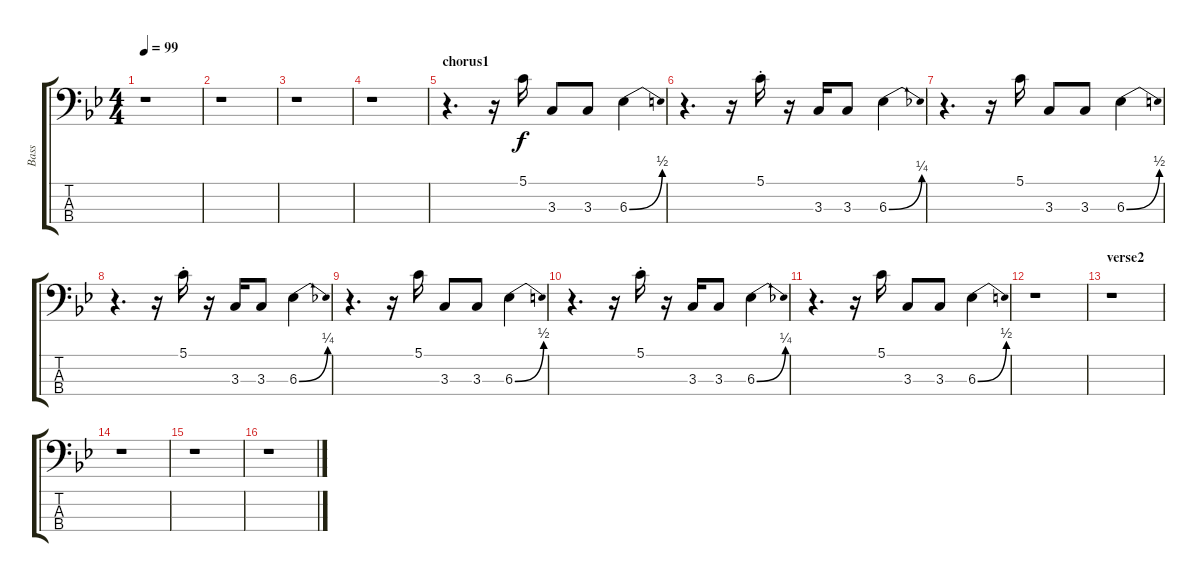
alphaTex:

\track ("Bass" "Bass") {instrument synthbass1}
\staff {score tabs}
\tuning (G2 D2 A1 E1) {hide}
\ts (4 4)
\tempo 99
\clef f4
\ks bb
r.1{dy f} |
r.1 |
r.1 |
r.1 |
\section ("" "chorus1")
r.4{d} r.16 5.1.16 3.3.8 3.3.8 6.3{be (bend 0 0 60 2)}.4 |
r.4{d} r.16 5.1{st}.16 r.16 3.3.16 3.3.8 6.3{be (bend 0 0 60 1)}.4 |
r.4{d} r.16 5.1.16 3.3.8 3.3.8 6.3{be (bend 0 0 60 2)}.4 |
r.4{d} r.16 5.1{st}.16 r.16 3.3.16 3.3.8 6.3{be (bend 0 0 60 1)}.4 |
r.4{d} r.16 5.1.16 3.3.8 3.3.8 6.3{be (bend 0 0 60 2)}.4 |
r.4{d} r.16 5.1{st}.16 r.16 3.3.16 3.3.8 6.3{be (bend 0 0 60 1)}.4 |
r.4{d} r.16 5.1.16 3.3.8 3.3.8 6.3{be (bend 0 0 60 2)}.4 |
r.1 |
\section ("" "verse2")
r.1 |
r.1 |
r.1 |
\section ("" "")
r.1
